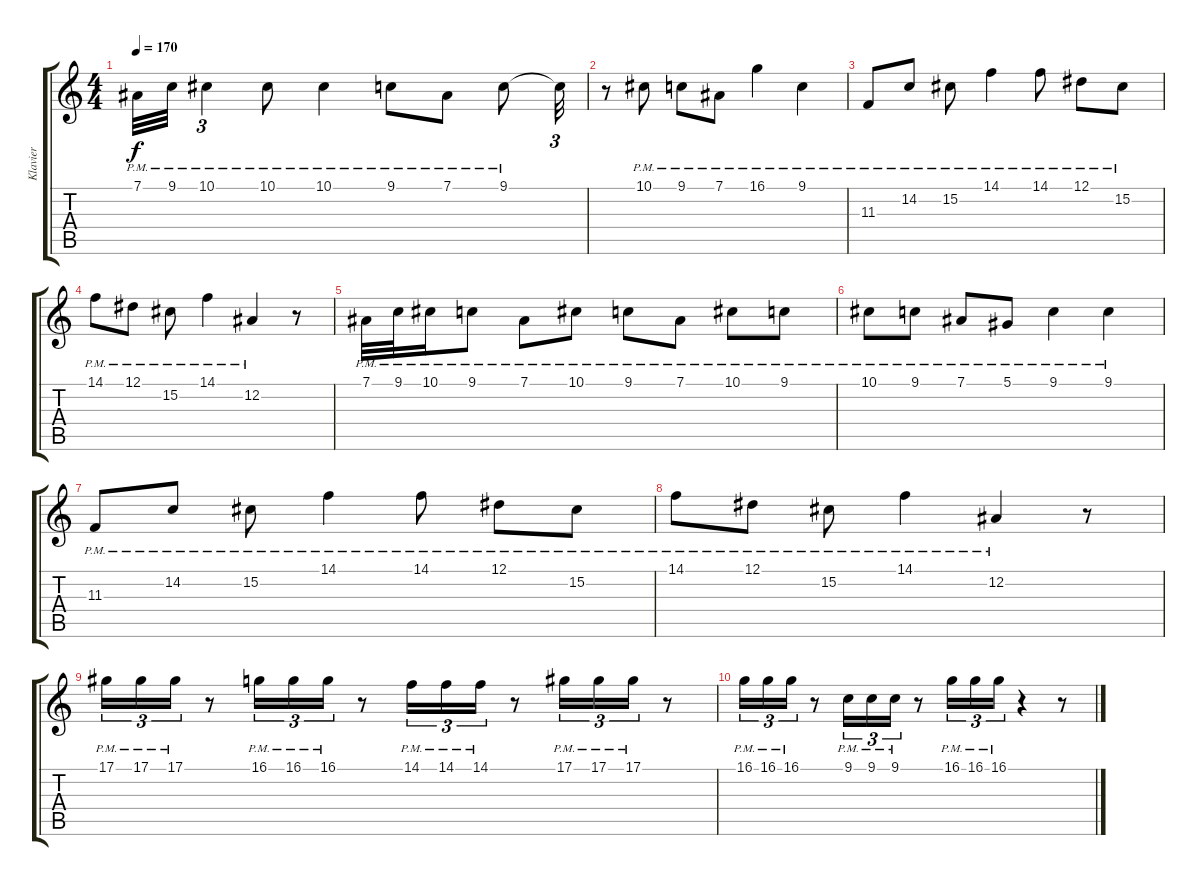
\track ("Klavier" "Klavier") {instrument brightacousticpiano}
\staff {score tabs}
\tuning (Eb4 Bb3 Gb3 Db3 Ab2 Eb2) {hide}
\ts (4 4)
\tempo 170
\clef g2
\ks c
7.1{pm}.32{dy f} 9.1{pm}.32 10.1{pm}.4{tu (3 2)} 10.1{pm}.8 10.1{pm}.4 9.1{pm}.8 7.1{pm}.8 9.1{pm}.8 9.1{t}.32{tu (3 2)} |
r.8 10.1{pm}.8 9.1{pm}.8 7.1{pm}.8 16.1{pm}.4 9.1{pm}.4 |
11.3{pm}.8 14.2{pm}.8 15.2{pm}.8 14.1{pm}.4 14.1{pm}.8 12.1{pm}.8 15.2{pm}.8 |
14.1{pm}.8 12.1{pm}.8 15.2{pm}.8 14.1{pm}.4 12.2{pm}.4 r.8 |
7.1{pm}.32 9.1{pm}.32 10.1{pm}.16 9.1{pm}.8 7.1{pm}.8 10.1{pm}.8 9.1{pm}.8 7.1{pm}.8 10.1{pm}.8 9.1{pm}.8 |
10.1{pm}.8 9.1{pm}.8 7.1{pm}.8 5.1{pm}.8 9.1{pm}.4 9.1{pm}.4 |
11.3{pm}.8 14.2{pm}.8 15.2{pm}.8 14.1{pm}.4 14.1{pm}.8 12.1{pm}.8 15.2{pm}.8 |
14.1{pm}.8 12.1{pm}.8 15.2{pm}.8 14.1{pm}.4 12.2{pm}.4 r.8 |
17.1{pm}.16{tu (3 2)} 17.1{pm}.16{tu (3 2)} 17.1{pm}.16{tu (3 2)} r.8 16.1{pm}.16{tu (3 2)} 16.1{pm}.16{tu (3 2)} 16.1{pm}.16{tu (3 2)} r.8 14.1{pm}.16{tu (3 2)} 14.1{pm}.16{tu (3 2)} 14.1{pm}.16{tu (3 2)} r.8 17.1{pm}.16{tu (3 2)} 17.1{pm}.16{tu (3 2)} 17.1{pm}.16{tu (3 2)} r.8 |
16.1{pm}.16{tu (3 2)} 16.1{pm}.16{tu (3 2)} 16.1{pm}.16{tu (3 2)} r.8 9.1{pm}.16{tu (3 2)} 9.1{pm}.16{tu (3 2)} 9.1{pm}.16{tu (3 2)} r.8 16.1{pm}.16{tu (3 2)} 16.1{pm}.16{tu (3 2)} 16.1{pm}.16{tu (3 2)} r.4 r.8
